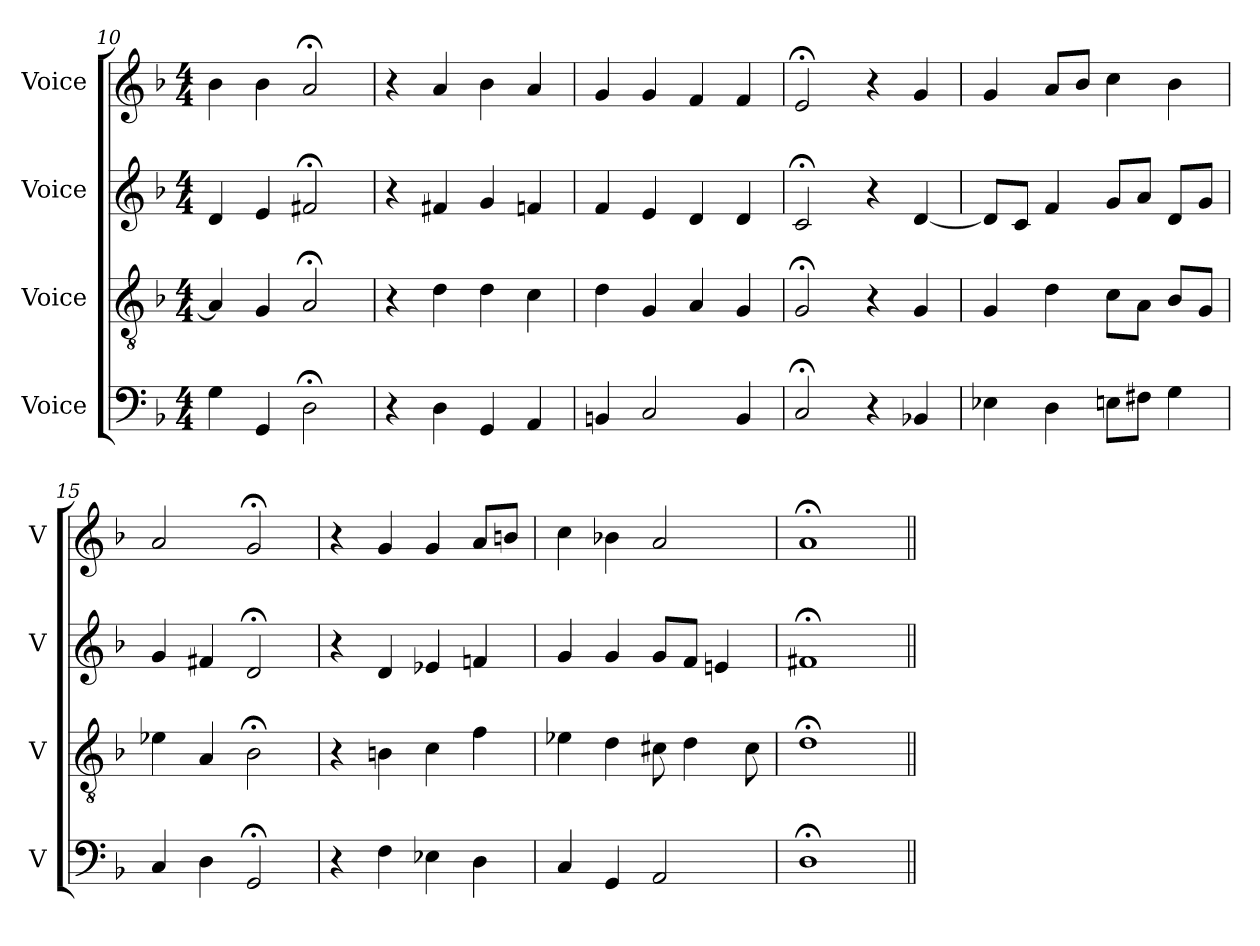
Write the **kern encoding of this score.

**kern	**kern	**kern	**kern
*part4	*part3	*part2	*part1
*staff4	*staff3	*staff2	*staff1
*I"Voice	*I"Voice	*I"Voice	*I"Voice
*I'V	*I'V	*I'V	*I'V
*clefF4	*clefGv2	*clefG2	*clefG2
*k[b-]	*k[b-]	*k[b-]	*k[b-]
*M4/4	*M4/4	*M4/4	*M4/4
=10	=10	=10	=10
4G\	4A/]	4d/	4b-\
4GG/	4G/	4e/	4b-\
2D;\	2A;/	2f#X;/	2a;/
=11	=11	=11	=11
4r	4r	4r	4r
4D\	4d\	4f#X/	4a/
4GG/	4d\	4g/	4b-\
4AA/	4c\	4fn/	4a/
!!LO:LB:g=z
=12	=12	=12	=12
4BBn/	4d\	4f/	4g/
2C/	4G/	4e/	4g/
.	4A/	4d/	4f/
4BB/	4G/	4d/	4f/
=13	=13	=13	=13
2C;/	2G;/	2c;/	2e;/
4r	4r	4r	4r
4BB-X/	4G/	[4d/	4g/
=14	=14	=14	=14
4E-X\	4G/	8d/L]	4g/
.	.	8c/J	.
4D\	4d\	4f/	8a/L
.	.	.	8b-/J
8En\L	8c\L	8g/L	4cc\
8F#X\J	8A\J	8a/J	.
4G\	8B-/L	8d/L	4b-\
.	8G/J	8g/J	.
=15	=15	=15	=15
4C/	4e-X\	4g/	2a/
4D\	4A/	4f#X/	.
2GG;/	2B-;\	2d;/	2g;/
=16	=16	=16	=16
4r	4r	4r	4r
4F\	4Bn\	4d/	4g/
4E-X\	4c\	4e-X/	4g/
4D\	4f\	4fn/	8a/L
.	.	.	8bn/J
!!LO:PB:g=z
=17	=17	=17	=17
4C/	4e-X\	4g/	4cc\
4GG/	4d\	4g/	4b-X\
2AA/	8c#X\	8g/L	2a/
.	4d\	8f/J	.
.	.	4en/	.
.	8c#\	.	.
=18	=18	=18	=18
1D;	1d;	1f#X;	1a;
=||	=||	=||	=||
*-	*-	*-	*-
